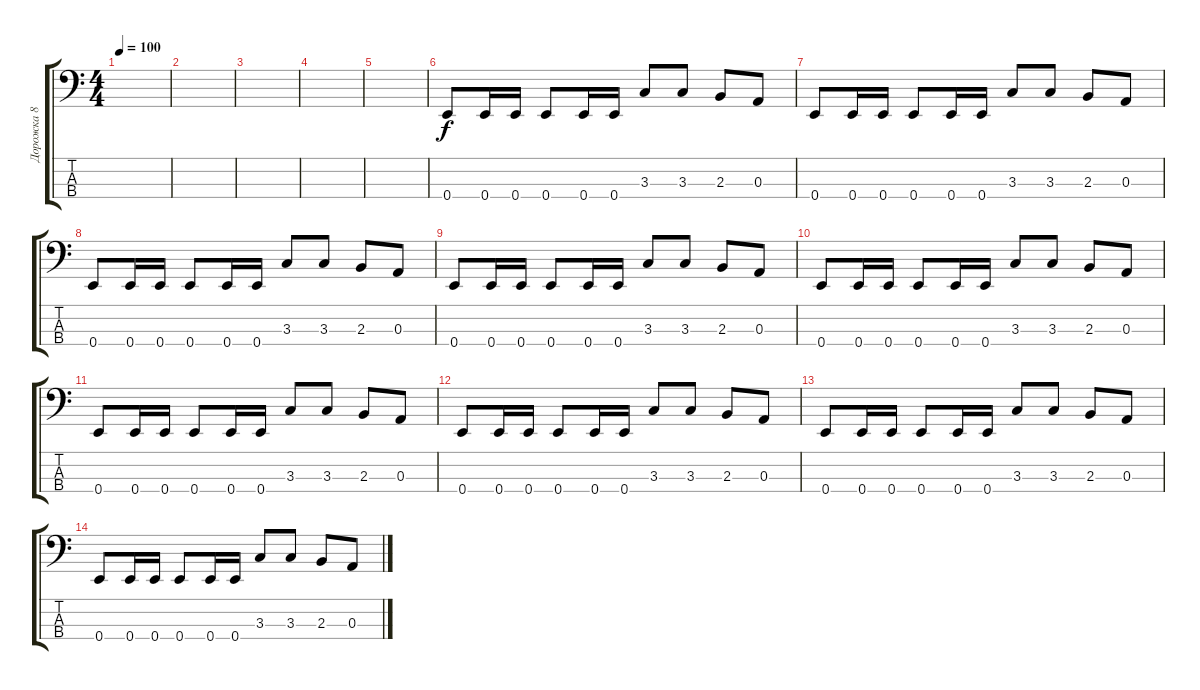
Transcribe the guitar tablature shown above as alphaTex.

\track ("Дорожка 8" "Дорожка 8") {instrument electricbassfinger}
\staff {score tabs}
\tuning (G2 D2 A1 E1) {hide}
\ts (4 4)
\tempo 100
\clef f4
\ks c
|
|
|
|
|
0.4.8 0.4.16 0.4.16 0.4.8 0.4.16 0.4.16 3.3.8 3.3.8 2.3.8 0.3.8 |
0.4.8 0.4.16 0.4.16 0.4.8 0.4.16 0.4.16 3.3.8 3.3.8 2.3.8 0.3.8 |
0.4.8 0.4.16 0.4.16 0.4.8 0.4.16 0.4.16 3.3.8 3.3.8 2.3.8 0.3.8 |
0.4.8 0.4.16 0.4.16 0.4.8 0.4.16 0.4.16 3.3.8 3.3.8 2.3.8 0.3.8 |
0.4.8 0.4.16 0.4.16 0.4.8 0.4.16 0.4.16 3.3.8 3.3.8 2.3.8 0.3.8 |
0.4.8 0.4.16 0.4.16 0.4.8 0.4.16 0.4.16 3.3.8 3.3.8 2.3.8 0.3.8 |
0.4.8{volume 9} 0.4.16 0.4.16 0.4.8 0.4.16 0.4.16 3.3.8 3.3.8 2.3.8 0.3.8 |
0.4.8{volume 6} 0.4.16 0.4.16 0.4.8 0.4.16 0.4.16 3.3.8 3.3.8 2.3.8 0.3.8 |
0.4.8{volume 3} 0.4.16 0.4.16 0.4.8 0.4.16 0.4.16 3.3.8 3.3.8 2.3.8 0.3.8
